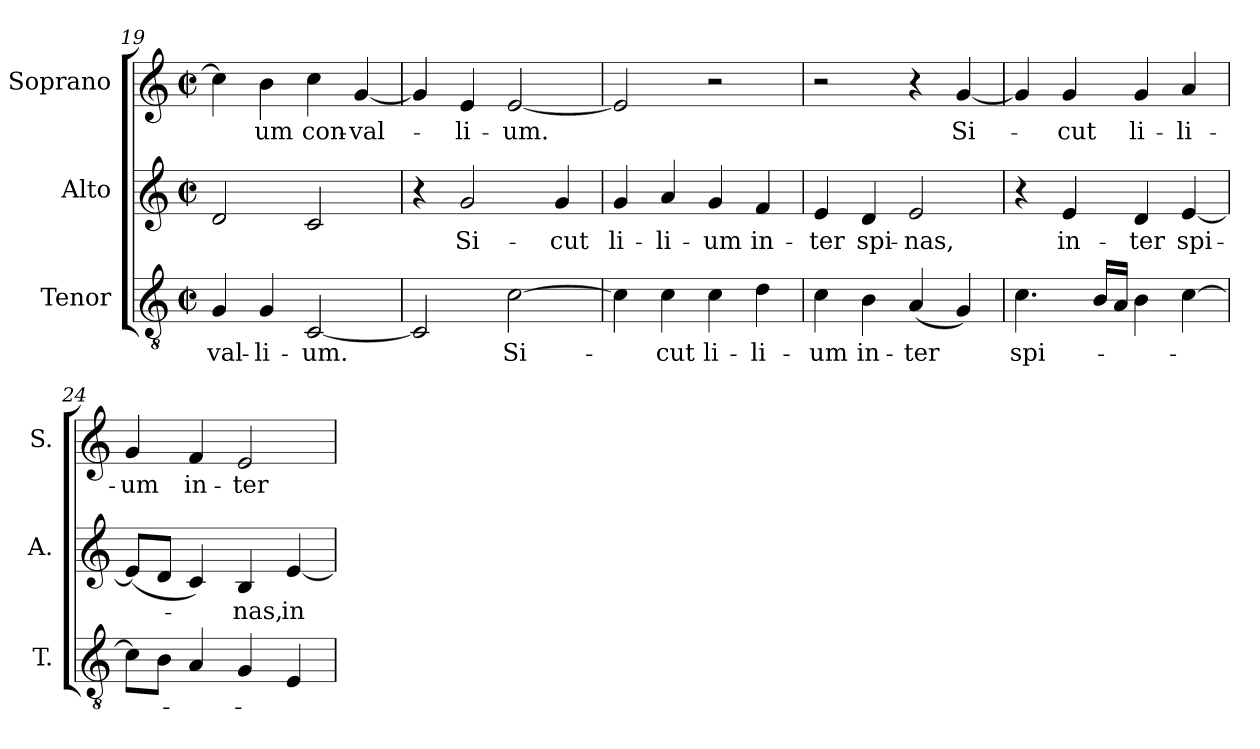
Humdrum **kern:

**kern	**text	**kern	**text	**kern	**text
*part3	*part3	*part2	*part2	*part1	*part1
*staff3	*staff3	*staff2	*staff2	*staff1	*staff1
*I"Tenor	*	*I"Alto	*	*I"Soprano	*
*I'T.	*	*I'A.	*	*I'S.	*
*clefGv2	*	*clefG2	*	*clefG2	*
*ITrd7c12	*	*	*	*	*
*k[]	*	*k[]	*	*k[]	*
*C:	*	*C:	*	*C:	*
*M2/2	*	*M2/2	*	*M2/2	*
*met(c|)	*	*met(c|)	*	*met(c|)	*
=19	=19	=19	=19	=19	=19
!	!LO:LY:b:color=#000000	!	!	!	!
4GGi/	-val-	2di/	.	4cci\]	.
!	!LO:LY:b:color=#000000	!	!	!	!
!	!	!	!	!	!LO:LY:b:color=#000000
4GGi/	-li-	.	.	4bi\	-um
!	!LO:LY:b:color=#000000	!	!	!	!
!	!	!	!	!	!LO:LY:b:color=#000000
[2CCi/	-um.	2ci/	.	4cci\	con-
!	!	!	!	!	!LO:LY:b:color=#000000
.	.	.	.	[4gi/	-val-
=20	=20	=20	=20	=20	=20
2CCi/]	.	4r	.	4gi/]	.
!	!	!	!LO:LY:b:color=#000000	!	!
!	!	!	!	!	!LO:LY:b:color=#000000
.	.	2gi/	Si-	4ei/	-li-
!	!LO:LY:b:color=#000000	!	!	!	!
!	!	!	!	!	!LO:LY:b:color=#000000
[2Ci\	Si-	.	.	[2ei/	-um.
!	!	!	!LO:LY:b:color=#000000	!	!
.	.	4gi/	-cut	.	.
=21	=21	=21	=21	=21	=21
!	!	!	!LO:LY:b:color=#000000	!	!
4Ci\]	.	4gi/	li-	2ei/]	.
!	!LO:LY:b:color=#000000	!	!	!	!
!	!	!	!LO:LY:b:color=#000000	!	!
4Ci\	-cut	4ai/	-li-	.	.
!	!LO:LY:b:color=#000000	!	!	!	!
!	!	!	!LO:LY:b:color=#000000	!	!
4Ci\	li-	4gi/	-um	2r	.
!	!LO:LY:b:color=#000000	!	!	!	!
!	!	!	!LO:LY:b:color=#000000	!	!
4Di\	-li-	4fi/	in-	.	.
=22	=22	=22	=22	=22	=22
!	!LO:LY:b:color=#000000	!	!	!	!
!	!	!	!LO:LY:b:color=#000000	!	!
4Ci\	-um	4ei/	-ter	2r	.
!	!LO:LY:b:color=#000000	!	!	!	!
!	!	!	!LO:LY:b:color=#000000	!	!
4BBi\	in-	4di/	spi-	.	.
!	!LO:LY:b:color=#000000	!	!	!	!
!	!	!	!LO:LY:b:color=#000000	!	!
(4AAi/	-ter	2ei/	-nas,	4r	.
!	!	!	!	!	!LO:LY:b:color=#000000
4GGi/)	.	.	.	[4gi/	Si-
!!LO:LB:g=z
=23	=23	=23	=23	=23	=23
!	!LO:LY:b:color=#000000	!	!	!	!
4.Ci\	spi-	4r	.	4gi/]	.
!	!	!	!LO:LY:b:color=#000000	!	!
!	!	!	!	!	!LO:LY:b:color=#000000
.	.	4ei/	in-	4gi/	-cut
16BBi/LL	.	.	.	.	.
16AAi/JJ	.	.	.	.	.
!	!	!	!LO:LY:b:color=#000000	!	!
!	!	!	!	!	!LO:LY:b:color=#000000
4BBi\	.	4di/	-ter	4gi/	li-
!	!	!	!LO:LY:b:color=#000000	!	!
!	!	!	!	!	!LO:LY:b:color=#000000
[4Ci\	.	[4ei/	spi-	4ai/	-li-
=24	=24	=24	=24	=24	=24
!	!	!	!	!	!LO:LY:b:color=#000000
8Ci\L]	.	(8ei/L]	.	4gi/	-um
8BBi\J	.	8di/J	.	.	.
!	!	!	!	!	!LO:LY:b:color=#000000
4AAi/	.	4ci/)	.	4fi/	in-
!	!	!	!LO:LY:b:color=#000000	!	!
!	!	!	!	!	!LO:LY:b:color=#000000
4GGi/	.	4Bi/	-nas,	2ei/	-ter
!	!	!	!LO:LY:b:color=#000000	!	!
4EEi/	.	[4ei/	in-	.	.
=	=	=	=	=	=
*-	*-	*-	*-	*-	*-
